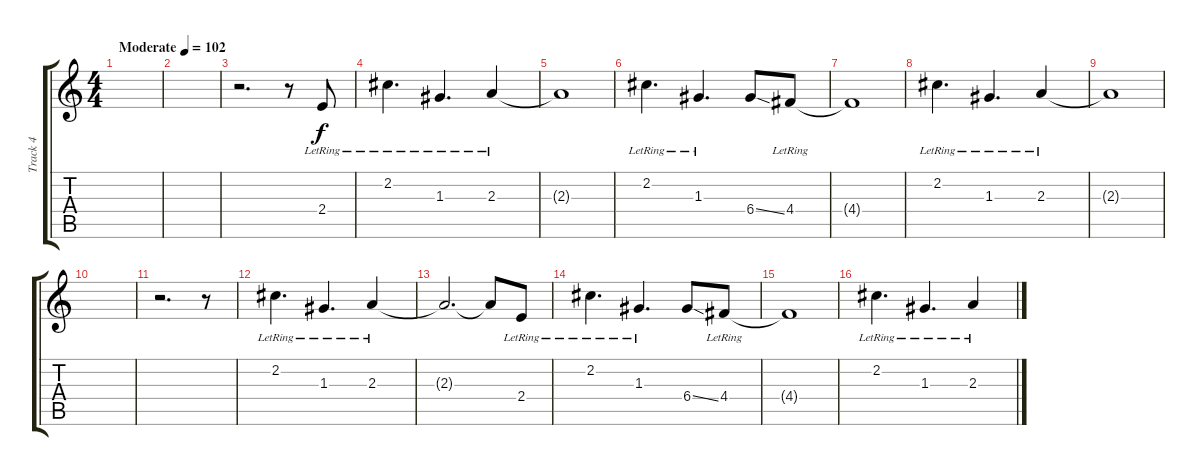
\track ("Track 4" "Track 4") {instrument acousticguitarsteel}
\staff {score tabs}
\tuning (E4 B3 G3 D3 A2 E2) {hide}
\ts (4 4)
\tempo (102 "Moderate")
\clef g2
\ks c
|
|
r.2{d} r.8 2.4{lr}.8 |
2.2{lr}.4{d} 1.3{lr}.4{d} 2.3{lr}.4 |
2.3{t}.1 |
2.2{lr}.4{d} 1.3{lr}.4{d} 6.4{ss}.8 4.4{lr}.8 |
4.4{t}.1 |
2.2{lr}.4{d} 1.3{lr}.4{d} 2.3{lr}.4 |
2.3{t}.1 |
|
r.2{d} r.8 |
2.2{lr}.4{d} 1.3{lr}.4{d} 2.3{lr}.4 |
2.3{t}.2{d} 2.3{t}.8 2.4{lr}.8 |
2.2{lr}.4{d} 1.3{lr}.4{d} 6.4{ss}.8 4.4{lr}.8 |
4.4{t}.1 |
2.2{lr}.4{d} 1.3{lr}.4{d} 2.3{lr}.4
